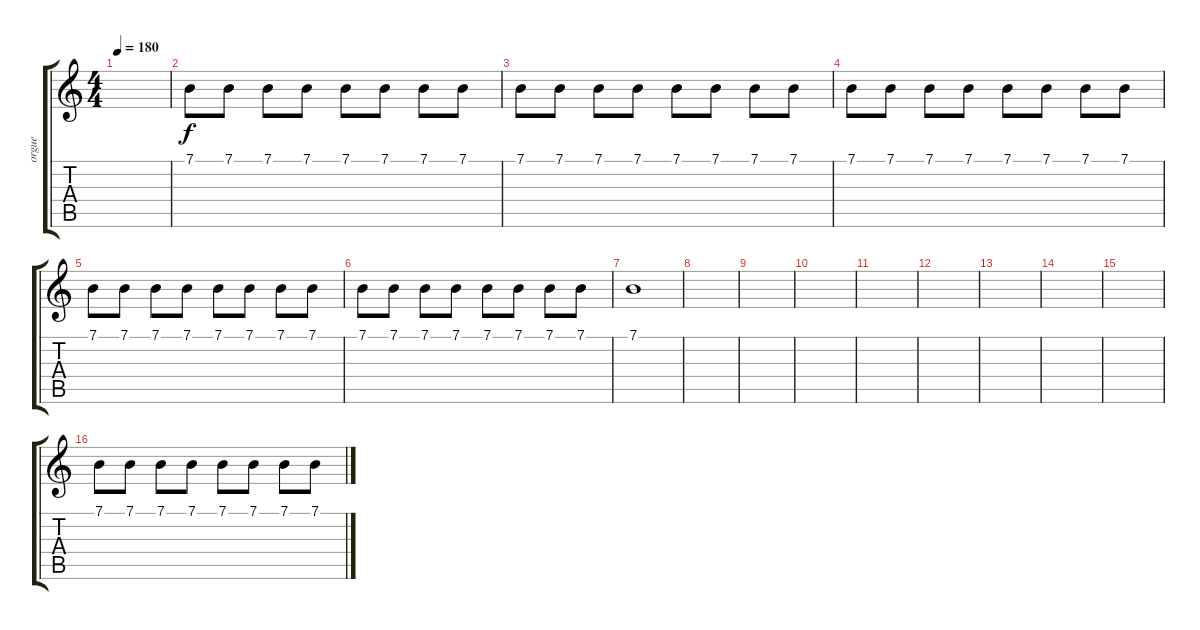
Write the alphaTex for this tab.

\track ("orgue" "orgue") {instrument marimba}
\staff {score tabs}
\tuning (E4 B3 G3 D3 A2 E2) {hide}
\ts (4 4)
\tempo 180
\clef g2
\ks c
|
7.1.8 7.1.8 7.1.8 7.1.8 7.1.8 7.1.8 7.1.8 7.1.8 |
7.1.8 7.1.8 7.1.8 7.1.8 7.1.8 7.1.8 7.1.8 7.1.8 |
7.1.8 7.1.8 7.1.8 7.1.8 7.1.8 7.1.8 7.1.8 7.1.8 |
7.1.8 7.1.8 7.1.8 7.1.8 7.1.8 7.1.8 7.1.8 7.1.8 |
7.1.8 7.1.8 7.1.8 7.1.8 7.1.8 7.1.8 7.1.8 7.1.8 |
7.1.1 |
|
|
|
|
|
|
|
|
7.1.8 7.1.8 7.1.8 7.1.8 7.1.8 7.1.8 7.1.8 7.1.8
